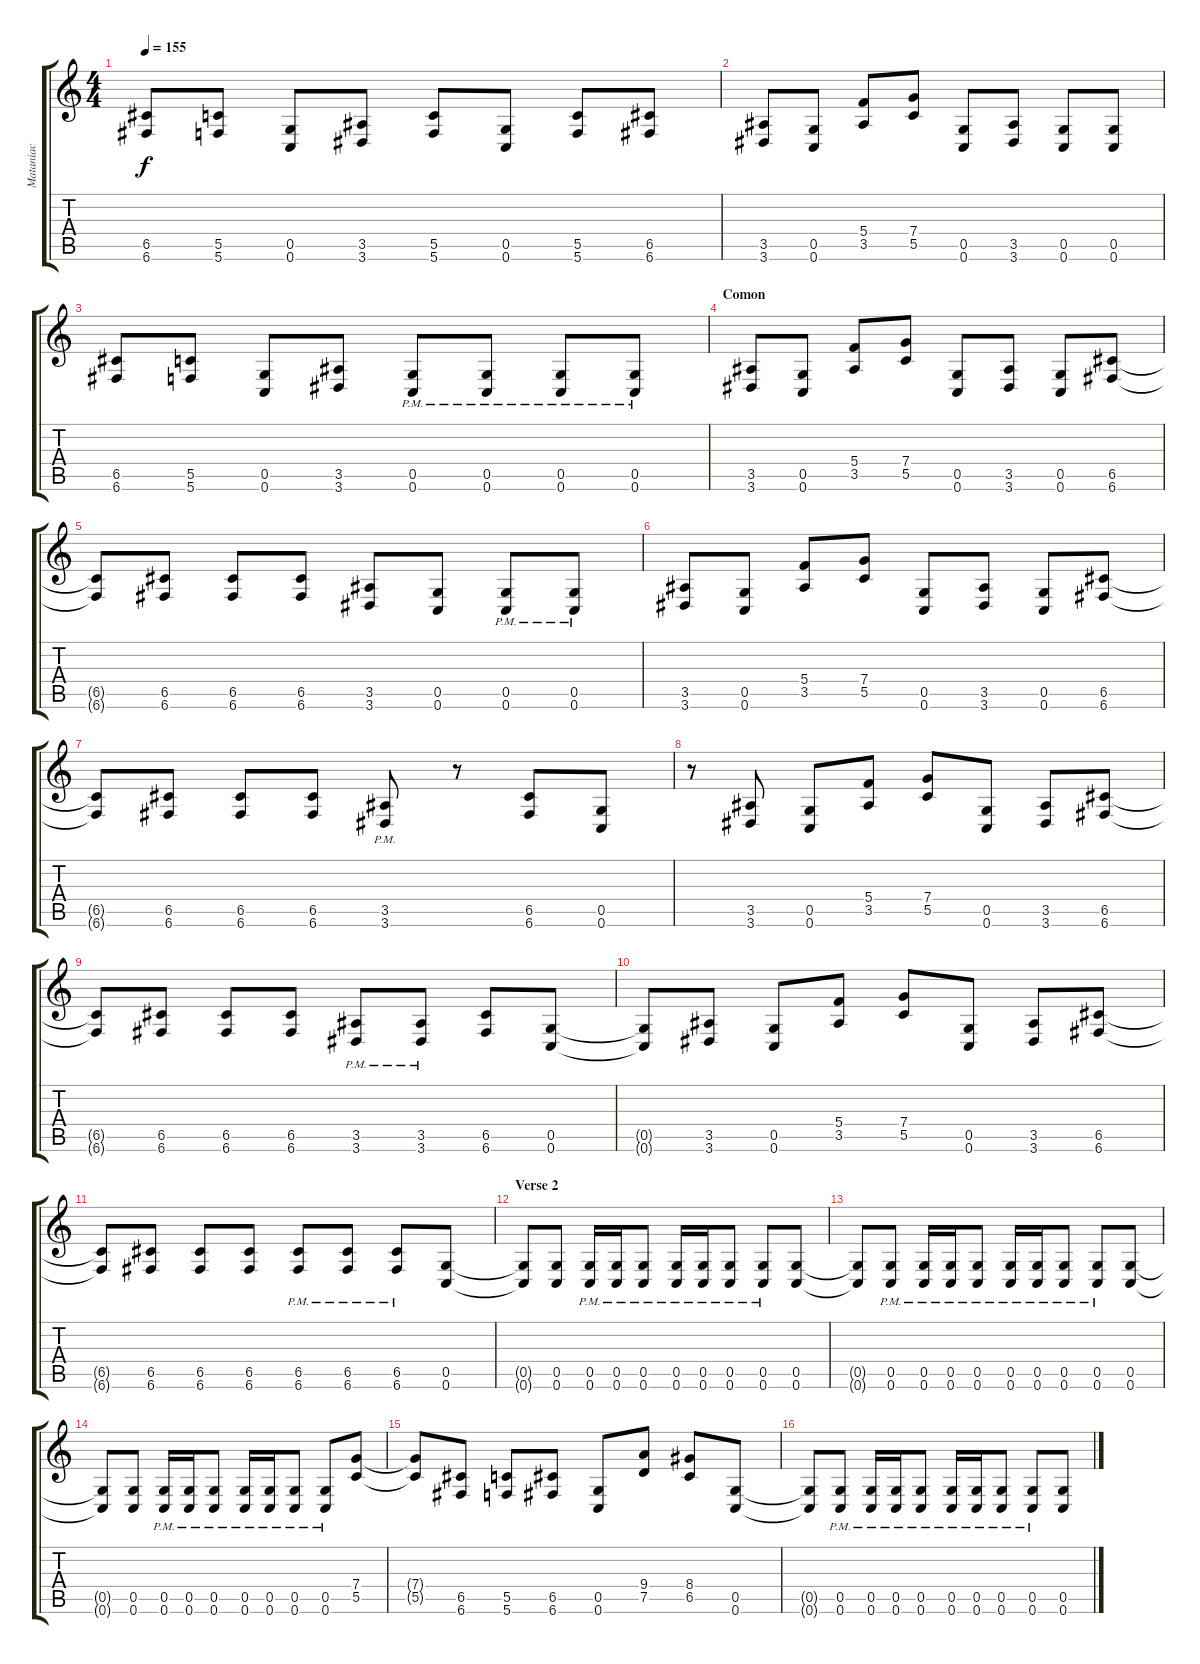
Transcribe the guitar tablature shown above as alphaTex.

\track ("Mataniac" "Mataniac") {instrument distortionguitar}
\staff {score tabs}
\tuning (D4 A3 F3 C3 G2 C2) {hide}
\ts (4 4)
\tempo 155
\clef g2
\ks c
(6.5 6.6).8{dy f} (5.5 5.6).8 (0.5 0.6).8 (3.5 3.6).8 (5.5 5.6).8 (0.5 0.6).8 (5.5 5.6).8 (6.5 6.6).8 |
(3.5 3.6).8 (0.5 0.6).8 (5.4 3.5).8 (7.4 5.5).8 (0.5 0.6).8 (3.5 3.6).8 (0.5 0.6).8 (0.5 0.6).8 |
(6.5 6.6).8 (5.5 5.6).8 (0.5 0.6).8 (3.5 3.6).8 (0.5{pm} 0.6{pm}).8 (0.5{pm} 0.6{pm}).8 (0.5{pm} 0.6{pm}).8 (0.5{pm} 0.6{pm}).8 |
\section ("" "Comon")
(3.5 3.6).8 (0.5 0.6).8 (5.4 3.5).8 (7.4 5.5).8 (0.5 0.6).8 (3.5 3.6).8 (0.5 0.6).8 (6.5 6.6).8 |
(6.5{t} 6.6{t}).8 (6.5 6.6).8 (6.5 6.6).8 (6.5 6.6).8 (3.5 3.6).8 (0.5 0.6).8 (0.5{pm} 0.6{pm}).8 (0.5{pm} 0.6{pm}).8 |
(3.5 3.6).8 (0.5 0.6).8 (5.4 3.5).8 (7.4 5.5).8 (0.5 0.6).8 (3.5 3.6).8 (0.5 0.6).8 (6.5 6.6).8 |
(6.5{t} 6.6{t}).8 (6.5 6.6).8 (6.5 6.6).8 (6.5 6.6).8 (3.5{pm} 3.6{pm}).8 r.8 (6.5 6.6).8 (0.5 0.6).8 |
r.8 (3.5 3.6).8 (0.5 0.6).8 (5.4 3.5).8 (7.4 5.5).8 (0.5 0.6).8 (3.5 3.6).8 (6.5 6.6).8 |
(6.5{t} 6.6{t}).8 (6.5 6.6).8 (6.5 6.6).8 (6.5 6.6).8 (3.5{pm} 3.6{pm}).8 (3.5{pm} 3.6{pm}).8 (6.5 6.6).8 (0.5 0.6).8 |
(0.5{t} 0.6{t}).8 (3.5 3.6).8 (0.5 0.6).8 (5.4 3.5).8 (7.4 5.5).8 (0.5 0.6).8 (3.5 3.6).8 (6.5 6.6).8 |
(6.5{t} 6.6{t}).8 (6.5 6.6).8 (6.5 6.6).8 (6.5 6.6).8 (6.5{pm} 6.6{pm}).8 (6.5{pm} 6.6{pm}).8 (6.5{pm} 6.6{pm}).8 (0.5 0.6).8 |
\section ("" "Verse 2")
(0.5{t} 0.6{t}).8 (0.5 0.6).8 (0.5{pm} 0.6{pm}).16 (0.5{pm} 0.6{pm}).16 (0.5{pm} 0.6{pm}).8 (0.5{pm} 0.6{pm}).16 (0.5{pm} 0.6{pm}).16 (0.5{pm} 0.6{pm}).8 (0.5{pm} 0.6{pm}).8 (0.5 0.6).8 |
(0.5{t} 0.6{t}).8 (0.5{pm} 0.6{pm}).8 (0.5{pm} 0.6{pm}).16 (0.5{pm} 0.6{pm}).16 (0.5{pm} 0.6{pm}).8 (0.5{pm} 0.6{pm}).16 (0.5{pm} 0.6{pm}).16 (0.5{pm} 0.6{pm}).8 (0.5{pm} 0.6{pm}).8 (0.5 0.6).8 |
(0.5{t} 0.6{t}).8 (0.5 0.6).8 (0.5{pm} 0.6{pm}).16 (0.5{pm} 0.6{pm}).16 (0.5{pm} 0.6{pm}).8 (0.5{pm} 0.6{pm}).16 (0.5{pm} 0.6{pm}).16 (0.5{pm} 0.6{pm}).8 (0.5{pm} 0.6{pm}).8 (7.4 5.5).8 |
(7.4{t} 5.5{t}).8 (6.5 6.6).8 (5.5 5.6).8 (6.5 6.6).8 (0.5 0.6).8 (9.4 7.5).8 (8.4 6.5).8 (0.5 0.6).8 |
(0.5{t} 0.6{t}).8 (0.5{pm} 0.6{pm}).8 (0.5{pm} 0.6{pm}).16 (0.5{pm} 0.6{pm}).16 (0.5{pm} 0.6{pm}).8 (0.5{pm} 0.6{pm}).16 (0.5{pm} 0.6{pm}).16 (0.5{pm} 0.6{pm}).8 (0.5{pm} 0.6{pm}).8 (0.5 0.6).8
